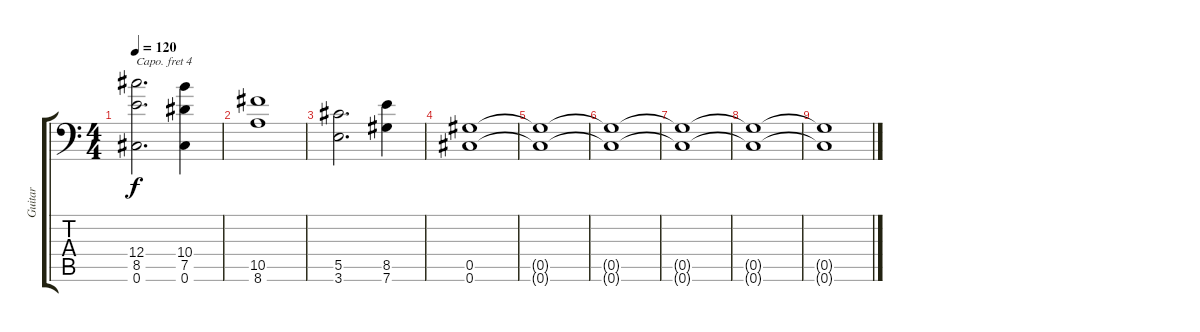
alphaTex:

\track ("Guitar" "Guitar") {instrument distortionguitar}
\staff {score tabs}
\capo 4
\tuning (B3 Gb3 D3 A2 E2 A1) {hide}
\ts (4 4)
\tempo 120
\clef f4
\ks c
(12.4 8.5 0.6).2{d dy f} (10.4 7.5 0.6).4 |
(10.5 8.6).1 |
(5.5 3.6).2{d} (8.5 7.6).4 |
(0.5 0.6).1 |
(0.5{t} 0.6{t}).1 |
(0.5{t} 0.6{t}).1 |
(0.5{t} 0.6{t}).1 |
(0.5{t} 0.6{t}).1 |
(0.5{t} 0.6{t}).1
